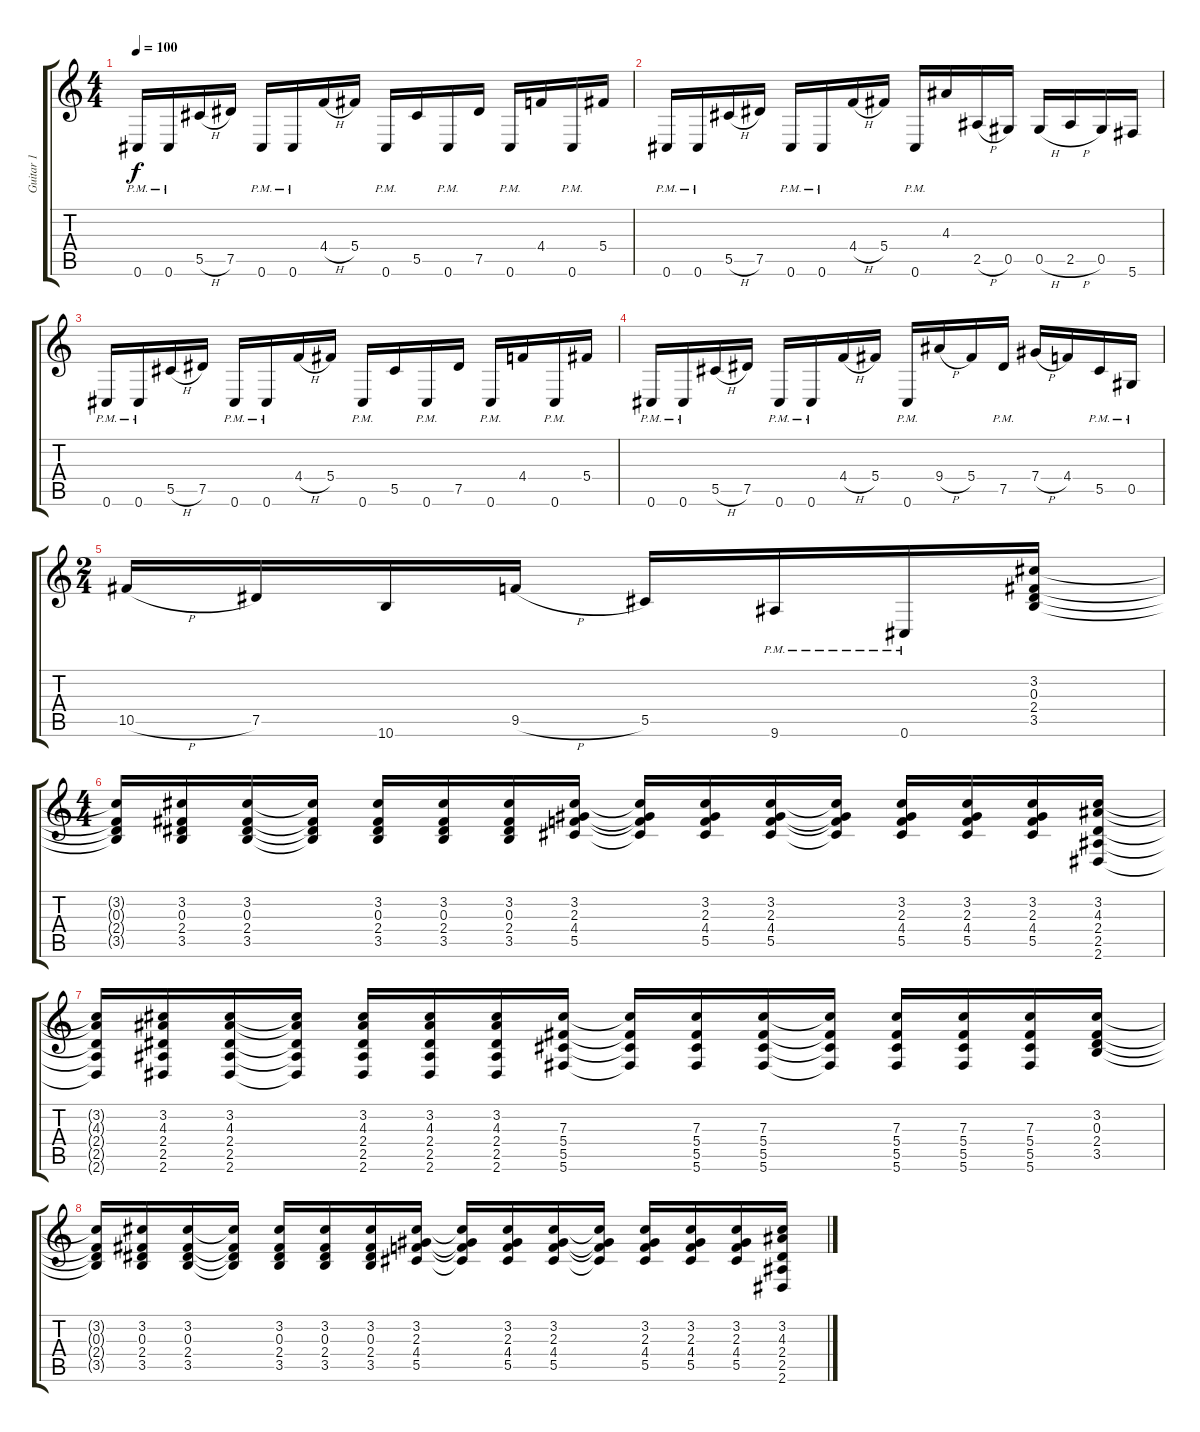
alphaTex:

\track ("Guitar 1" "Guitar 1") {instrument overdrivenguitar}
\staff {score tabs}
\tuning (Eb4 Bb3 Gb3 Db3 Ab2 Db2) {hide}
\ts (4 4)
\tempo 100
\clef g2
\ks c
0.6{pm}.16{dy f} 0.6{pm}.16 5.5{h}.16 7.5.16 0.6{pm}.16 0.6{pm}.16 4.4{h}.16 5.4.16 0.6{pm}.16 5.5.16 0.6{pm}.16 7.5.16 0.6{pm}.16 4.4.16 0.6{pm}.16 5.4.16 |
0.6{pm}.16 0.6{pm}.16 5.5{h}.16 7.5.16 0.6{pm}.16 0.6{pm}.16 4.4{h}.16 5.4.16 0.6{pm}.16 4.3.16 2.5{h}.16 0.5.16 0.5{h}.16 2.5{h}.16 0.5.16 5.6.16 |
0.6{pm}.16 0.6{pm}.16 5.5{h}.16 7.5.16 0.6{pm}.16 0.6{pm}.16 4.4{h}.16 5.4.16 0.6{pm}.16 5.5.16 0.6{pm}.16 7.5.16 0.6{pm}.16 4.4.16 0.6{pm}.16 5.4.16 |
0.6{pm}.16 0.6{pm}.16 5.5{h}.16 7.5.16 0.6{pm}.16 0.6{pm}.16 4.4{h}.16 5.4.16 0.6{pm}.16 9.4{h}.16 5.4.16 7.5{pm}.16 7.4{h}.16 4.4.16 5.5{pm}.16 0.5{pm}.16 |
\ts (2 4)
10.5{h}.16 7.5.16 10.6.16 9.5{h}.16 5.5.16 9.6{pm}.16 0.6{pm}.16 (3.2 0.3 2.4 3.5).16 |
\ts (4 4)
(3.2{t} 0.3{t} 2.4{t} 3.5{t}).16 (3.2 0.3 2.4 3.5).16 (3.2 0.3 2.4 3.5).16 (3.2{t} 0.3{t} 2.4{t} 3.5{t}).16 (3.2 0.3 2.4 3.5).16 (3.2 0.3 2.4 3.5).16 (3.2 0.3 2.4 3.5).16 (3.2 2.3 4.4 5.5).16 (3.2{t} 2.3{t} 4.4{t} 5.5{t}).16 (3.2 2.3 4.4 5.5).16 (3.2 2.3 4.4 5.5).16 (3.2{t} 2.3{t} 4.4{t} 5.5{t}).16 (3.2 2.3 4.4 5.5).16 (3.2 2.3 4.4 5.5).16 (3.2 2.3 4.4 5.5).16 (3.2 4.3 2.4 2.5 2.6).16 |
(3.2{t} 4.3{t} 2.4{t} 2.5{t} 2.6{t}).16 (3.2 4.3 2.4 2.5 2.6).16 (3.2 4.3 2.4 2.5 2.6).16 (3.2{t} 4.3{t} 2.4{t} 2.5{t} 2.6{t}).16 (3.2 4.3 2.4 2.5 2.6).16 (3.2 4.3 2.4 2.5 2.6).16 (3.2 4.3 2.4 2.5 2.6).16 (7.3 5.4 5.5 5.6).16 (7.3{t} 5.4{t} 5.5{t} 5.6{t}).16 (7.3 5.4 5.5 5.6).16 (7.3 5.4 5.5 5.6).16 (7.3{t} 5.4{t} 5.5{t} 5.6{t}).16 (7.3 5.4 5.5 5.6).16 (7.3 5.4 5.5 5.6).16 (7.3 5.4 5.5 5.6).16 (3.2 0.3 2.4 3.5).16 |
(3.2{t} 0.3{t} 2.4{t} 3.5{t}).16 (3.2 0.3 2.4 3.5).16 (3.2 0.3 2.4 3.5).16 (3.2{t} 0.3{t} 2.4{t} 3.5{t}).16 (3.2 0.3 2.4 3.5).16 (3.2 0.3 2.4 3.5).16 (3.2 0.3 2.4 3.5).16 (3.2 2.3 4.4 5.5).16 (3.2{t} 2.3{t} 4.4{t} 5.5{t}).16 (3.2 2.3 4.4 5.5).16 (3.2 2.3 4.4 5.5).16 (3.2{t} 2.3{t} 4.4{t} 5.5{t}).16 (3.2 2.3 4.4 5.5).16 (3.2 2.3 4.4 5.5).16 (3.2 2.3 4.4 5.5).16 (3.2 4.3 2.4 2.5 2.6).16
